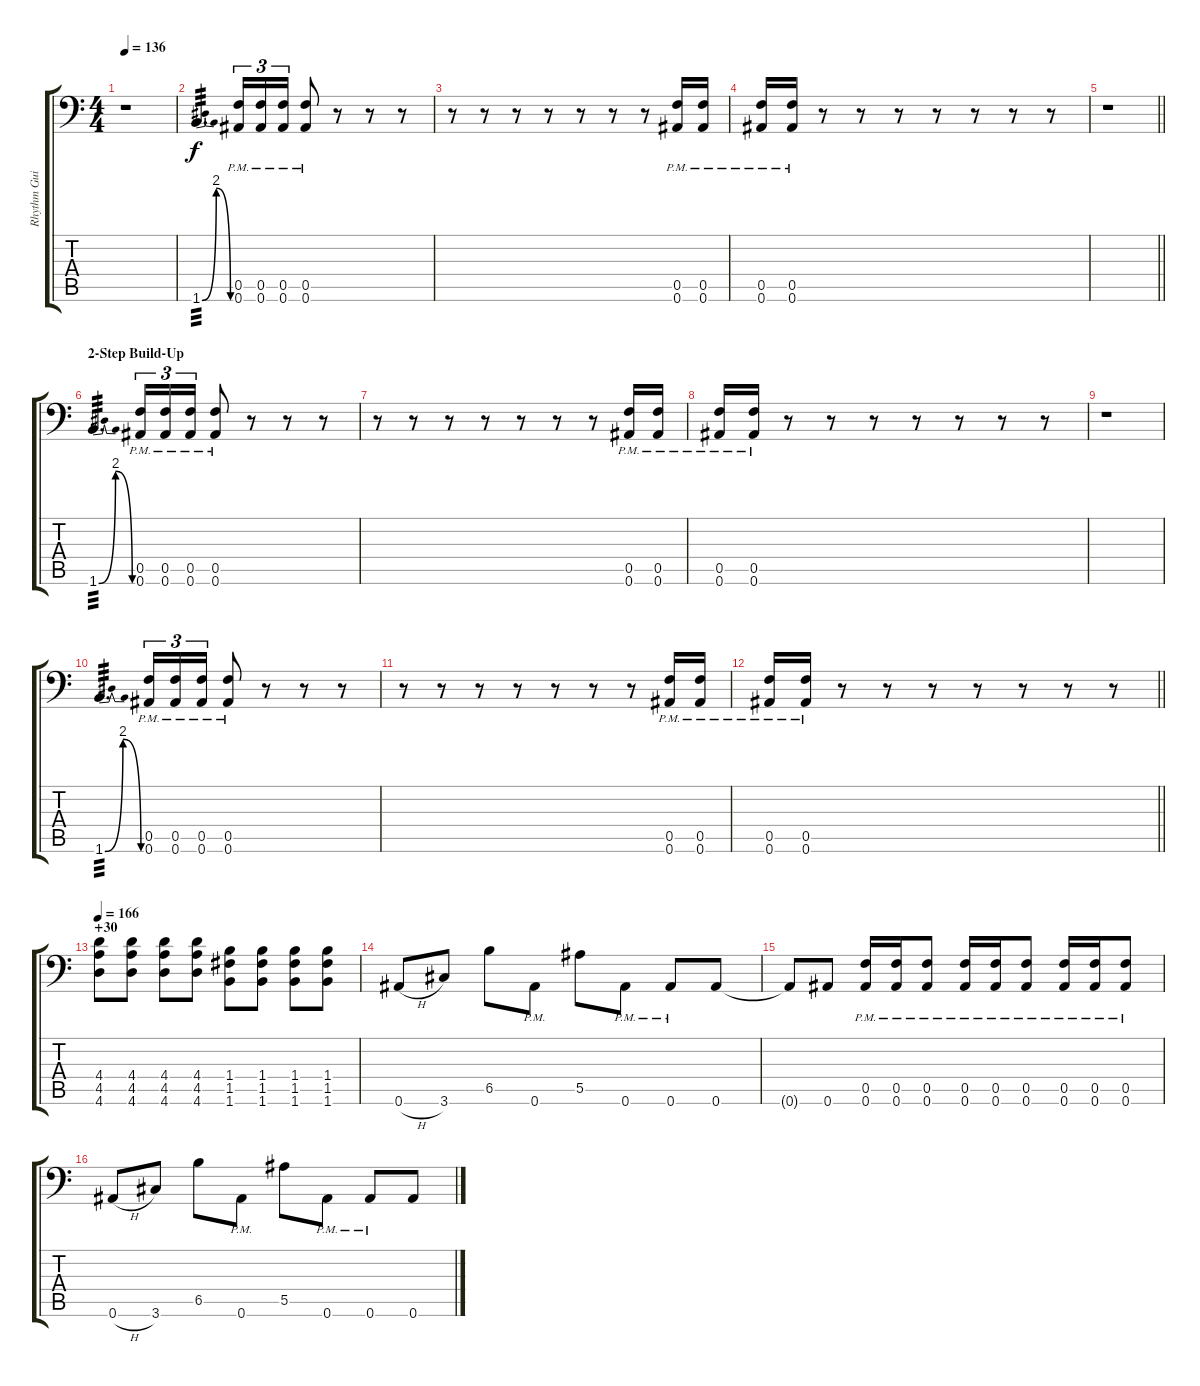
\track ("Rhythm Guitar" "Rhythm Gui") {instrument distortionguitar}
\staff {score tabs}
\tuning (C4 G3 Eb3 Bb2 F2 Bb1) {hide}
\ts (4 4)
\tempo 136
\clef f4
\ks c
r.1{dy f} |
1.6{be (bendrelease 0 0 25 8 40 8 60 0)}.4{d tp 3} (0.5{pm} 0.6{pm}).16{tu (3 2)} (0.5{pm} 0.6{pm}).16{tu (3 2)} (0.5{pm} 0.6{pm}).16{tu (3 2)} (0.5{pm} 0.6{pm}).8 r.8 r.8 r.8 |
r.8 r.8 r.8 r.8 r.8 r.8 r.8 (0.5{pm} 0.6{pm}).16 (0.5{pm} 0.6{pm}).16 |
(0.5{pm} 0.6{pm}).16 (0.5{pm} 0.6{pm}).16 r.8 r.8 r.8 r.8 r.8 r.8 r.8 |
\barLineRight lightlight
r.1 |
\section ("" "2-Step Build-Up")
1.6{be (bendrelease 0 0 25 8 40 8 60 0)}.4{d tp 3} (0.5{pm} 0.6{pm}).16{tu (3 2)} (0.5{pm} 0.6{pm}).16{tu (3 2)} (0.5{pm} 0.6{pm}).16{tu (3 2)} (0.5{pm} 0.6{pm}).8 r.8 r.8 r.8 |
r.8 r.8 r.8 r.8 r.8 r.8 r.8 (0.5{pm} 0.6{pm}).16 (0.5{pm} 0.6{pm}).16 |
(0.5{pm} 0.6{pm}).16 (0.5{pm} 0.6{pm}).16 r.8 r.8 r.8 r.8 r.8 r.8 r.8 |
r.1 |
1.6{be (bendrelease 0 0 25 8 40 8 60 0)}.4{d tp 3} (0.5{pm} 0.6{pm}).16{tu (3 2)} (0.5{pm} 0.6{pm}).16{tu (3 2)} (0.5{pm} 0.6{pm}).16{tu (3 2)} (0.5{pm} 0.6{pm}).8 r.8 r.8 r.8 |
r.8 r.8 r.8 r.8 r.8 r.8 r.8 (0.5{pm} 0.6{pm}).16 (0.5{pm} 0.6{pm}).16 |
\barLineRight lightlight
(0.5{pm} 0.6{pm}).16 (0.5{pm} 0.6{pm}).16 r.8 r.8 r.8 r.8 r.8 r.8 r.8 |
\section ("" "+30")
\tempo 166
(4.4 4.5 4.6).8 (4.4 4.5 4.6).8 (4.4 4.5 4.6).8 (4.4 4.5 4.6).8 (1.4 1.5 1.6).8 (1.4 1.5 1.6).8 (1.4 1.5 1.6).8 (1.4 1.5 1.6).8 |
0.6{h}.8 3.6.8 6.5.8 0.6{pm}.8 5.5.8 0.6{pm}.8 0.6{pm}.8 0.6.8 |
0.6{t}.8 0.6.8 (0.5{pm} 0.6{pm}).16 (0.5{pm} 0.6{pm}).16 (0.5{pm} 0.6{pm}).8 (0.5{pm} 0.6{pm}).16 (0.5{pm} 0.6{pm}).16 (0.5{pm} 0.6{pm}).8 (0.5{pm} 0.6{pm}).16 (0.5{pm} 0.6{pm}).16 (0.5{pm} 0.6{pm}).8 |
0.6{h}.8 3.6.8 6.5.8 0.6{pm}.8 5.5.8 0.6{pm}.8 0.6{pm}.8 0.6.8
